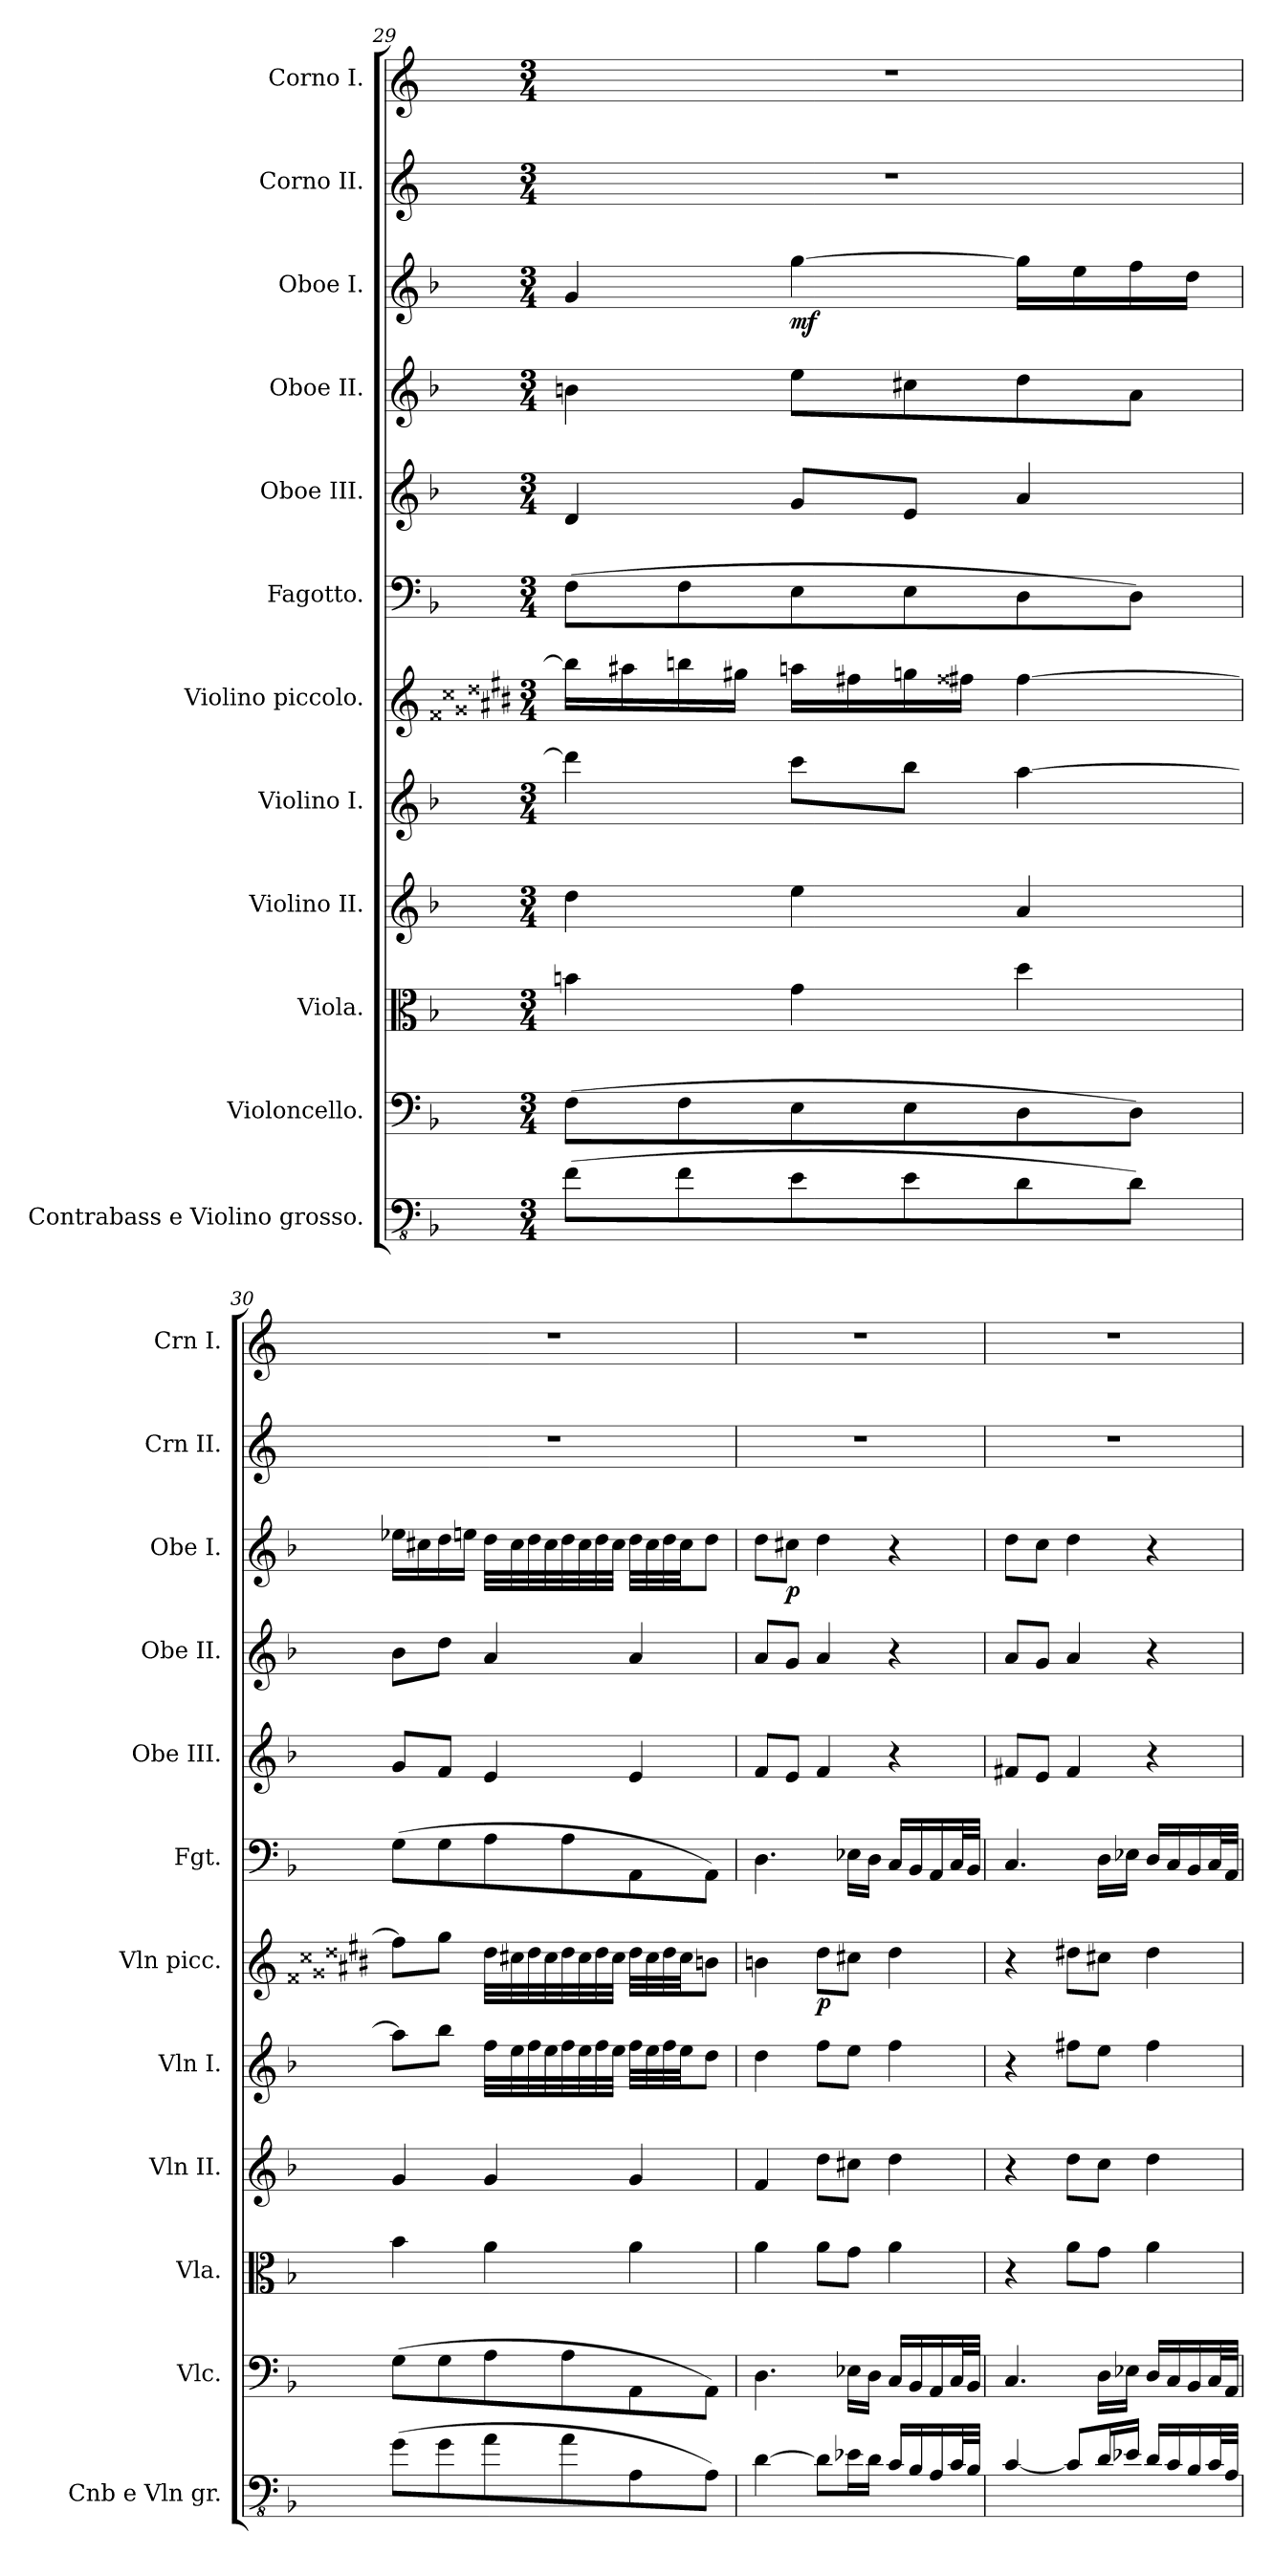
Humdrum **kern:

**kern	**kern	**kern	**kern	**kern	**kern	**dynam	**kern	**kern	**kern	**kern	**dynam	**kern	**kern
*part12	*part11	*part10	*part9	*part8	*part7	*part7	*part6	*part5	*part4	*part3	*part3	*part2	*part1
*staff12	*staff11	*staff10	*staff9	*staff8	*staff7	*staff7	*staff6	*staff5	*staff4	*staff3	*staff3	*staff2	*staff1
*I"Contrabass e Violino grosso.	*I"Violoncello.	*I"Viola.	*I"Violino II.	*I"Violino I.	*I"Violino piccolo.	*	*I"Fagotto.	*I"Oboe III.	*I"Oboe II.	*I"Oboe I.	*	*I"Corno II.	*I"Corno I.
*I'Cnb e Vln gr.	*I'Vlc.	*I'Vla.	*I'Vln II.	*I'Vln I.	*I'Vln picc.	*	*I'Fgt.	*I'Obe III.	*I'Obe II.	*I'Obe I.	*	*I'Crn II.	*I'Crn I.
!!LO:PB:g=z
*clefFv4	*clefF4	*clefC3	*clefG2	*clefG2	*clefG2	*	*clefF4	*clefG2	*clefG2	*clefG2	*	*clefG2	*clefG2
*ITrd7c12	*	*	*	*	*ITrd-1c-3	*	*	*	*	*	*	*ITrd4c7	*ITrd4c7
*k[b-]	*k[b-]	*k[b-]	*k[b-]	*k[b-]	*k[f##c##g##d##a#e#b#]	*	*k[b-]	*k[b-]	*k[b-]	*k[b-]	*	*k[b-]	*k[b-]
*M3/4	*M3/4	*M3/4	*M3/4	*M3/4	*M3/4	*	*M3/4	*M3/4	*M3/4	*M3/4	*	*M3/4	*M3/4
=29	=29	=29	=29	=29	=29	=29	=29	=29	=29	=29	=29	=29	=29
(>8FF\L	(>8F\L	4bn\	4dd\	4ddd\]	16ccc##\LL]	.	(>8F\L	4d/	4bn\	4g/	.	2.r	2.r
.	.	.	.	.	16bb##X\	.	.	.	.	.	.	.	.
8FF\	8F\	.	.	.	16ccc##\	.	8F\	.	.	.	.	.	.
.	.	.	.	.	16aa##X\JJ	.	.	.	.	.	.	.	.
!	!	!	!	!	!	!	!	!	!	!	!LO:DY:b	!	!
8EE\	8E\	4g\	4ee\	8ccc\L	16bb#X\LL	.	8E\	8g/L	8ee\L	[4gg\	mf	.	.
.	.	.	.	.	16gg##\	.	.	.	.	.	.	.	.
8EE\	8E\	.	.	8bb-\J	16aa#X\	.	8E\	8e/J	8cc#X\	.	.	.	.
.	.	.	.	.	16ff###X\JJ	.	.	.	.	.	.	.	.
8DD\	8D\	4dd\	4a/	[4aa\	[4gg##\	.	8D\	4a/	8dd\	16gg\LL]	.	.	.
.	.	.	.	.	.	.	.	.	.	16ee\	.	.	.
8DD\J)	8D\J)	.	.	.	.	.	8D\J)	.	8a\J	16ff\	.	.	.
.	.	.	.	.	.	.	.	.	.	16dd\JJ	.	.	.
=30	=30	=30	=30	=30	=30	=30	=30	=30	=30	=30	=30	=30	=30
(>8GG\L	(>8G\L	4b-\	4g/	8aa\L]	8gg##\L]	.	(>8G\L	8g/L	8b-\L	16ee-X\LL	.	2.r	2.r
.	.	.	.	.	.	.	.	.	.	16cc#X\	.	.	.
8GG\	8G\	.	.	8bb-\J	8aa#\J	.	8G\	8f/J	8dd\J	16dd\	.	.	.
.	.	.	.	.	.	.	.	.	.	16een\JJ	.	.	.
8AA\	8A\	4a\	4g/	32ff\LLL	32ee#\LLL	.	8A\	4e/	4a/	32dd\LLL	.	.	.
.	.	.	.	32ee\	32dd##\	.	.	.	.	32cc#\	.	.	.
.	.	.	.	32ff\	32ee#\	.	.	.	.	32dd\	.	.	.
.	.	.	.	32ee\	32dd##\	.	.	.	.	32cc#\	.	.	.
8AA\	8A\	.	.	32ff\	32ee#\	.	8A\	.	.	32dd\	.	.	.
.	.	.	.	32ee\	32dd##\	.	.	.	.	32cc#\	.	.	.
.	.	.	.	32ff\	32ee#\	.	.	.	.	32dd\	.	.	.
.	.	.	.	32ee\JJJ	32dd##\JJJ	.	.	.	.	32cc#\JJJ	.	.	.
8AAA\	8AA\	4a\	4g/	32ff\LLL	32ee#\LLL	.	8AA\	4e/	4a/	32dd\LLL	.	.	.
.	.	.	.	32ee\	32dd##\	.	.	.	.	32cc#\	.	.	.
.	.	.	.	32ff\	32ee#\	.	.	.	.	32dd\	.	.	.
.	.	.	.	32ee\JJ	32dd##\JJ	.	.	.	.	32cc#\JJ	.	.	.
8AAA\J)	8AA\J)	.	.	8dd\J	8cc##\J	.	8AA\J)	.	.	8dd\J	.	.	.
=31	=31	=31	=31	=31	=31	=31	=31	=31	=31	=31	=31	=31	=31
[4DD\	4.D\	4a\	4f/	4dd\	4cc##\	.	4.D\	8f/L	8a/L	8dd\L	.	2.r	2.r
!	!	!	!	!	!	!	!	!	!	!	!LO:DY:b	!	!
.	.	.	.	.	.	.	.	8e/J	8g/J	8cc#X\J	p	.	.
!	!	!	!	!	!	!LO:DY:b	!	!	!	!	!	!	!
8DD\L]	.	8a\L	8dd\L	8ff\L	8ee#\L	p	.	4f/	4a/	4dd\	.	.	.
16EE-X\L	16E-X\LL	8g\J	8cc#X\J	8ee\J	8dd##\J	.	16E-X\LL	.	.	.	.	.	.
16DD\JJ	16D\JJ	.	.	.	.	.	16D\JJ	.	.	.	.	.	.
16CC/LL	16C/LL	4a\	4dd\	4ff\	4ee#\	.	16C/LL	4r	4r	4r	.	.	.
16BBB-/	16BB-/	.	.	.	.	.	16BB-/	.	.	.	.	.	.
16AAA/	16AA/	.	.	.	.	.	16AA/	.	.	.	.	.	.
32CC/L	32C/L	.	.	.	.	.	32C/L	.	.	.	.	.	.
32BBB-/JJJ	32BB-/JJJ	.	.	.	.	.	32BB-/JJJ	.	.	.	.	.	.
!!LO:PB:g=z
=32	=32	=32	=32	=32	=32	=32	=32	=32	=32	=32	=32	=32	=32
[4CC/	4.C/	4r	4r	4r	4r	.	4.C/	8f#X/L	8a/L	8dd\L	.	2.r	2.r
.	.	.	.	.	.	.	.	8e/J	8g/J	8cc\J	.	.	.
8CC/L]	.	8a\L	8dd\L	8ff#X\L	8ee##X\L	.	.	4f#/	4a/	4dd\	.	.	.
16DD/L	16D\LL	8g\J	8cc\J	8ee\J	8dd##\J	.	16D\LL	.	.	.	.	.	.
16EE-X/JJ	16E-X\JJ	.	.	.	.	.	16E-X\JJ	.	.	.	.	.	.
16DD/LL	16D/LL	4a\	4dd\	4ff#\	4ee##\	.	16D/LL	4r	4r	4r	.	.	.
16CC/	16C/	.	.	.	.	.	16C/	.	.	.	.	.	.
16BBB-/	16BB-/	.	.	.	.	.	16BB-/	.	.	.	.	.	.
32CC/L	32C/L	.	.	.	.	.	32C/L	.	.	.	.	.	.
32AAA/JJJ	32AA/JJJ	.	.	.	.	.	32AA/JJJ	.	.	.	.	.	.
=	=	=	=	=	=	=	=	=	=	=	=	=	=
*-	*-	*-	*-	*-	*-	*-	*-	*-	*-	*-	*-	*-	*-
